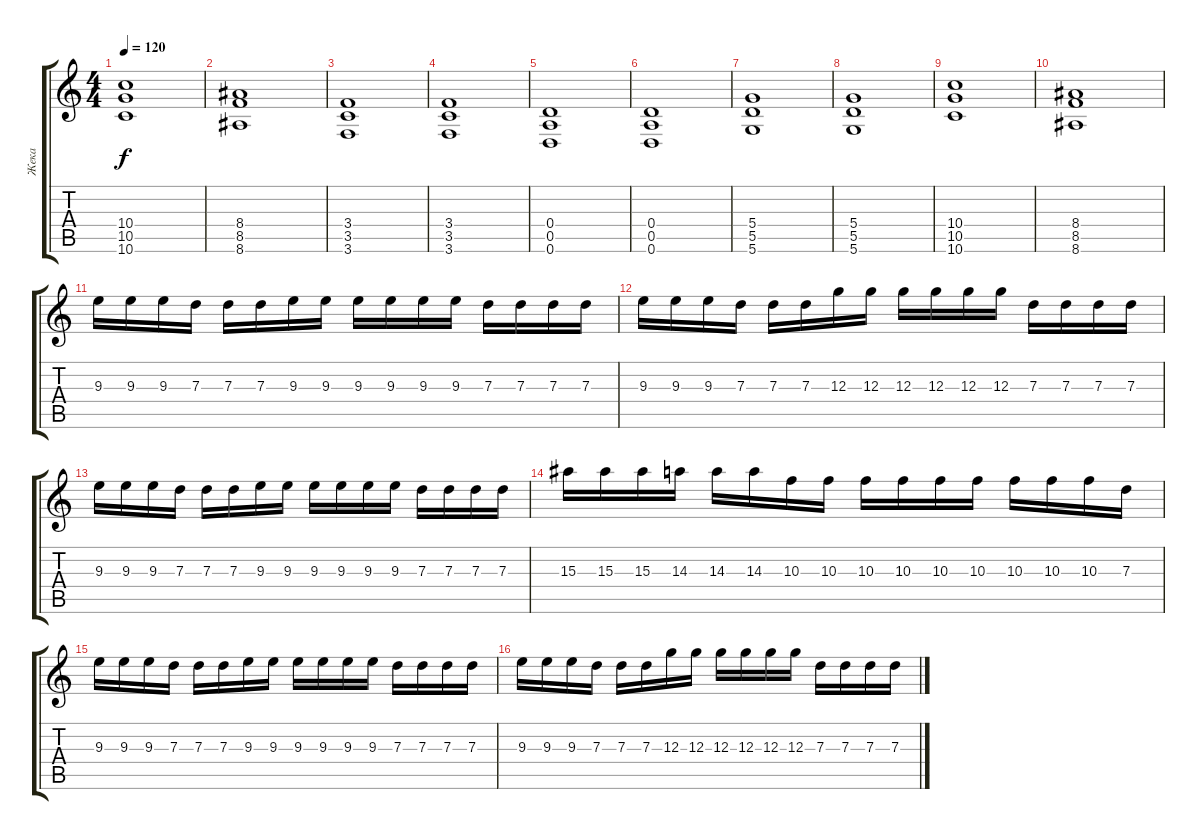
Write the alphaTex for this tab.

\track ("Жека" "Жека") {instrument distortionguitar}
\staff {score tabs}
\tuning (E4 B3 G3 D3 A2 D2) {hide}
\ts (4 4)
\tempo 120
\clef g2
\ks c
(10.4 10.5 10.6).1{dy f} |
(8.4 8.5 8.6).1 |
(3.4 3.5 3.6).1 |
(3.4 3.5 3.6).1 |
(0.4 0.5 0.6).1 |
(0.4 0.5 0.6).1 |
(5.4 5.5 5.6).1 |
(5.4 5.5 5.6).1 |
(10.4 10.5 10.6).1 |
(8.4 8.5 8.6).1 |
9.3.16 9.3.16 9.3.16 7.3.16 7.3.16 7.3.16 9.3.16 9.3.16 9.3.16 9.3.16 9.3.16 9.3.16 7.3.16 7.3.16 7.3.16 7.3.16 |
9.3.16 9.3.16 9.3.16 7.3.16 7.3.16 7.3.16 12.3.16 12.3.16 12.3.16 12.3.16 12.3.16 12.3.16 7.3.16 7.3.16 7.3.16 7.3.16 |
9.3.16 9.3.16 9.3.16 7.3.16 7.3.16 7.3.16 9.3.16 9.3.16 9.3.16 9.3.16 9.3.16 9.3.16 7.3.16 7.3.16 7.3.16 7.3.16 |
15.3.16 15.3.16 15.3.16 14.3.16 14.3.16 14.3.16 10.3.16 10.3.16 10.3.16 10.3.16 10.3.16 10.3.16 10.3.16 10.3.16 10.3.16 7.3.16 |
9.3.16 9.3.16 9.3.16 7.3.16 7.3.16 7.3.16 9.3.16 9.3.16 9.3.16 9.3.16 9.3.16 9.3.16 7.3.16 7.3.16 7.3.16 7.3.16 |
9.3.16 9.3.16 9.3.16 7.3.16 7.3.16 7.3.16 12.3.16 12.3.16 12.3.16 12.3.16 12.3.16 12.3.16 7.3.16 7.3.16 7.3.16 7.3.16
